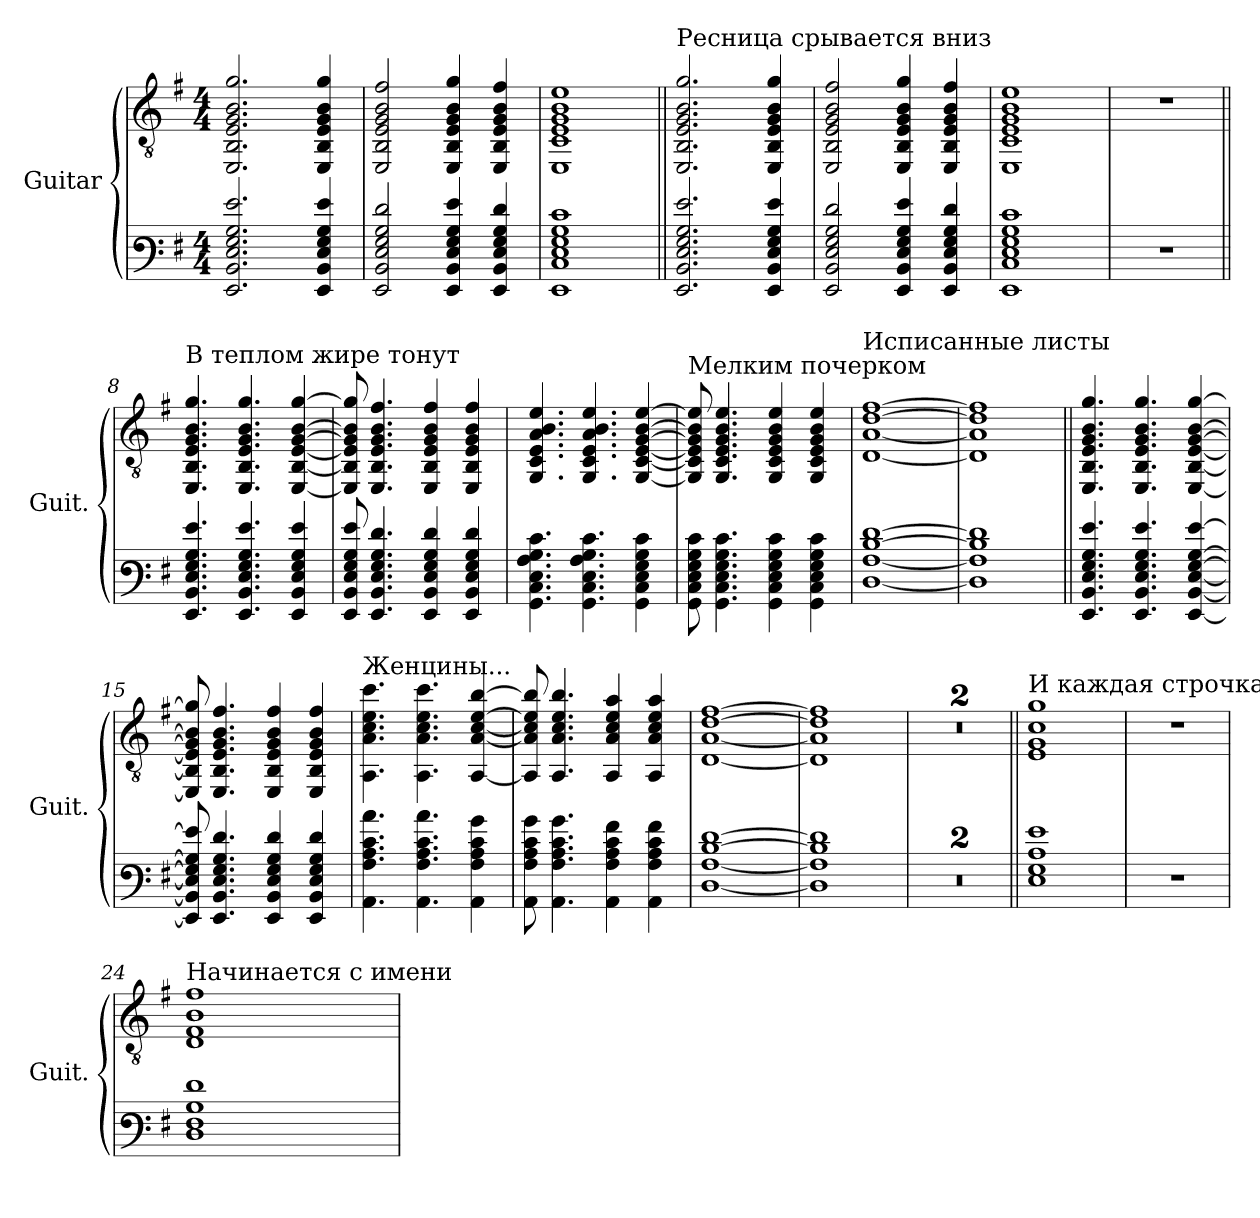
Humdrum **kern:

**kern	**kern
*part1	*part1
*staff2	*staff1
*I"Guitar	*
*I'Guit.	*
*stria6	*
*	*clefGv2
*k[f#]	*k[f#]
*M4/4	*M4/4
=1	=1
2.EE 2.BB 2.E 2.G 2.B 2.g	2.EE/ 2.BB/ 2.E/ 2.G/ 2.B/ 2.g/
4EE 4BB 4E 4G 4B 4g	4EE/ 4BB/ 4E/ 4G/ 4B/ 4g/
=2	=2
2EE 2BB 2E 2G 2B 2f#	2EE/ 2BB/ 2E/ 2G/ 2B/ 2f#/
4EE 4BB 4E 4G 4B 4g	4EE/ 4BB/ 4E/ 4G/ 4B/ 4g/
4EE 4BB 4E 4G 4B 4f#	4EE/ 4BB/ 4E/ 4G/ 4B/ 4f#/
=3	=3
1EE 1C 1E 1G 1B 1e	1EE 1C 1E 1G 1B 1e
=4||	=4||
!	!LO:TX:a:t=Ресница срывается вниз
2.EE 2.BB 2.E 2.G 2.B 2.g	2.EE/ 2.BB/ 2.E/ 2.G/ 2.B/ 2.g/
4EE 4BB 4E 4G 4B 4g	4EE/ 4BB/ 4E/ 4G/ 4B/ 4g/
=5	=5
2EE 2BB 2E 2G 2B 2f#	2EE/ 2BB/ 2E/ 2G/ 2B/ 2f#/
4EE 4BB 4E 4G 4B 4g	4EE/ 4BB/ 4E/ 4G/ 4B/ 4g/
4EE 4BB 4E 4G 4B 4f#	4EE/ 4BB/ 4E/ 4G/ 4B/ 4f#/
=6	=6
1EE 1C 1E 1G 1B 1e	1EE 1C 1E 1G 1B 1e
=7	=7
1r	1r
!!LO:LB:g=z
=8||	=8||
!	!LO:TX:a:t=В теплом жире тонут
4.EE 4.BB 4.E 4.G 4.B 4.g	4.EE/ 4.BB/ 4.E/ 4.G/ 4.B/ 4.g/
4.EE 4.BB 4.E 4.G 4.B 4.g	4.EE/ 4.BB/ 4.E/ 4.G/ 4.B/ 4.g/
4EE 4BB 4E 4G 4B 4g	[4EE/ [4BB/ [4E/ [4G/ [4B/ [4g/
=9	=9
8EE 8BB 8E 8G 8B 8g	8EE/] 8BB/] 8E/] 8G/] 8B/] 8g/]
4.EE 4.BB 4.E 4.G 4.B 4.f#	4.EE/ 4.BB/ 4.E/ 4.G/ 4.B/ 4.f#/
4EE 4BB 4E 4G 4B 4f#	4EE/ 4BB/ 4E/ 4G/ 4B/ 4f#/
4EE 4BB 4E 4G 4B 4f#	4EE/ 4BB/ 4E/ 4G/ 4B/ 4f#/
=10	=10
4.GG 4.C 4.E 4.A 4.B 4.e	4.GG/ 4.C/ 4.E/ 4.A/ 4.B/ 4.e/
4.GG 4.C 4.E 4.A 4.B 4.e	4.GG/ 4.C/ 4.E/ 4.A/ 4.B/ 4.e/
4GG 4C 4E 4G 4B 4e	[4GG/ [4C/ [4E/ [4G/ [4B/ [4e/
=11	=11
!	!LO:TX:a:t=Мелким почерком
8GG 8C 8E 8G 8B 8e	8GG/] 8C/] 8E/] 8G/] 8B/] 8e/]
4.GG 4.C 4.E 4.G 4.B 4.e	4.GG/ 4.C/ 4.E/ 4.G/ 4.B/ 4.e/
4GG 4C 4E 4G 4B 4e	4GG/ 4C/ 4E/ 4G/ 4B/ 4e/
4GG 4C 4E 4G 4B 4e	4GG/ 4C/ 4E/ 4G/ 4B/ 4e/
=12	=12
!	!LO:TX:a:t=Исписанные листы
[1D [1A [1d [1f#	[1D [1A [1d [1f#
=13	=13
1D] 1A] 1d] 1f#]	1D] 1A] 1d] 1f#]
!!LO:LB:g=z
=14||	=14||
4.EE 4.BB 4.E 4.G 4.B 4.g	4.EE/ 4.BB/ 4.E/ 4.G/ 4.B/ 4.g/
4.EE 4.BB 4.E 4.G 4.B 4.g	4.EE/ 4.BB/ 4.E/ 4.G/ 4.B/ 4.g/
[4EE [4BB [4E [4G [4B [4g	[4EE/ [4BB/ [4E/ [4G/ [4B/ [4g/
=15	=15
8EE] 8BB] 8E] 8G] 8B] 8g]	8EE/] 8BB/] 8E/] 8G/] 8B/] 8g/]
4.EE 4.BB 4.E 4.G 4.B 4.f#	4.EE/ 4.BB/ 4.E/ 4.G/ 4.B/ 4.f#/
4EE 4BB 4E 4G 4B 4f#	4EE/ 4BB/ 4E/ 4G/ 4B/ 4f#/
4EE 4BB 4E 4G 4B 4f#	4EE/ 4BB/ 4E/ 4G/ 4B/ 4f#/
=16	=16
!	!LO:TX:a:t=Женцины...
4.AA 4.A 4.c 4.e 4.cc	4.AA\ 4.A\ 4.c\ 4.e\ 4.cc\
4.AA 4.A 4.c 4.e 4.cc	4.AA\ 4.A\ 4.c\ 4.e\ 4.cc\
4AA 4A 4c 4e 4b	[4AA/ [4A/ [4c/ [4e/ [4b/
=17	=17
8AA 8A 8c 8e 8b	8AA/] 8A/] 8c/] 8e/] 8b/]
4.AA 4.A 4.c 4.e 4.b	4.AA/ 4.A/ 4.c/ 4.e/ 4.b/
4AA 4A 4c 4e 4a	4AA/ 4A/ 4c/ 4e/ 4a/
4AA 4A 4c 4e 4a	4AA/ 4A/ 4c/ 4e/ 4a/
=18	=18
[1D [1A [1d [1f#	[1D [1A [1d [1f#
=19	=19
1D] 1A] 1d] 1f#]	1D] 1A] 1d] 1f#]
=20	=20
1r	1r
=21	=21
1r	1r
!!LO:LB:g=z
=22||	=22||
!	!LO:TX:a:t=И каждая строчка
1E 1G 1c 1g	1E 1G 1c 1g
=23	=23
1r	1r
=24	=24
!	!LO:TX:a:t=Начинается с имени
1D 1F# 1B 1f#	1D 1F# 1B 1f#
=	=
*-	*-
